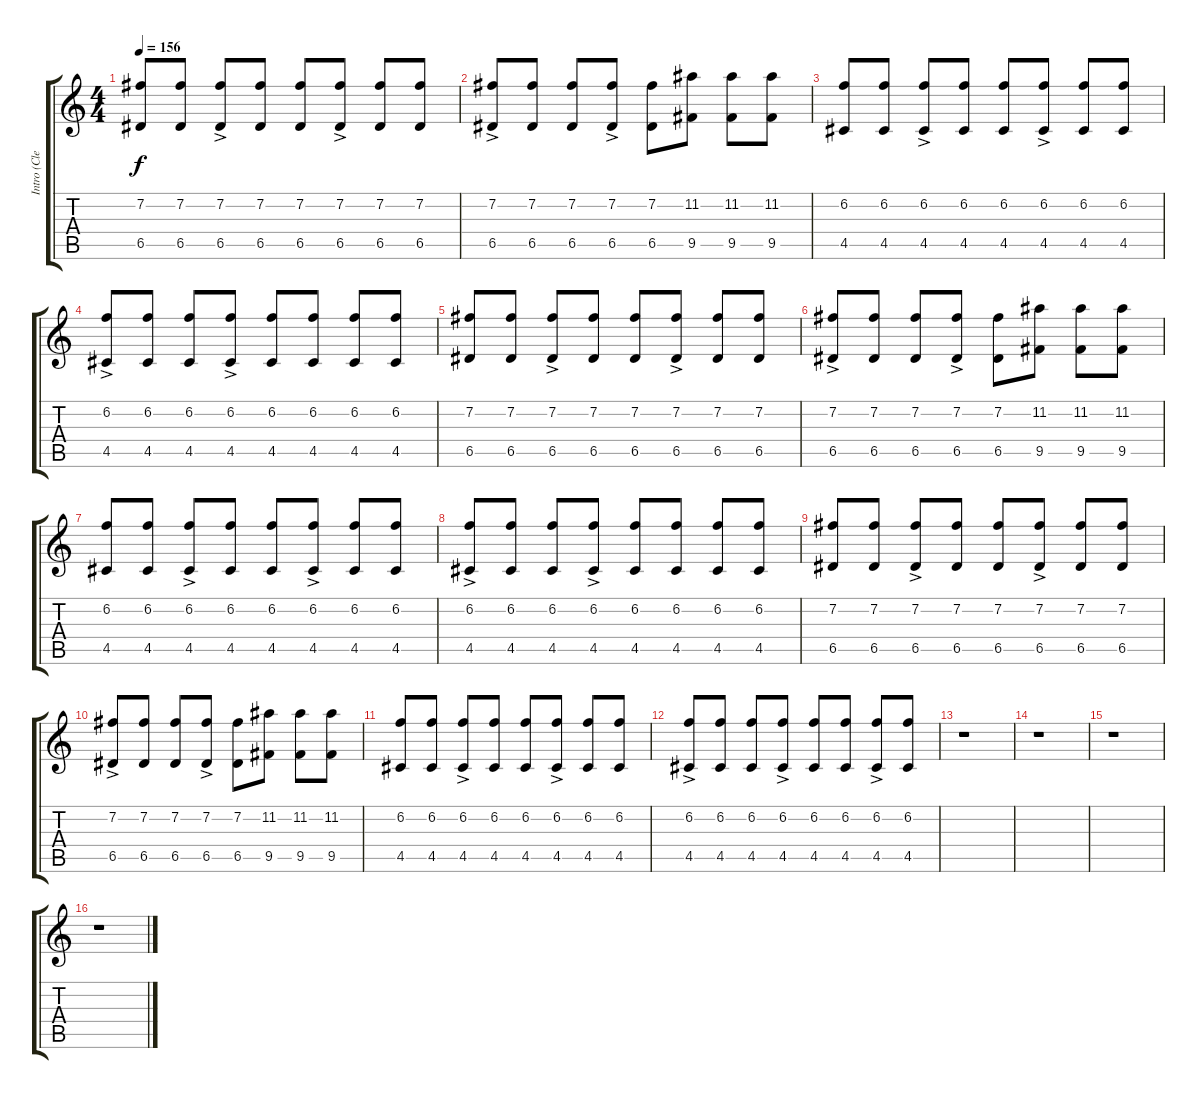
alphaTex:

\track ("Intro (Clean)" "Intro (Cle") {instrument electricguitarjazz}
\staff {score tabs}
\tuning (E4 B3 G3 D3 A2 E2) {hide}
\ts (4 4)
\tempo 156
\clef g2
\ks c
(7.2 6.5).8{dy f instrument electricguitarjazz} (7.2 6.5).8 (7.2{ac} 6.5{ac}).8 (7.2 6.5).8 (7.2 6.5).8 (7.2{ac} 6.5{ac}).8 (7.2 6.5).8 (7.2 6.5).8 |
(7.2{ac} 6.5{ac}).8 (7.2 6.5).8 (7.2 6.5).8 (7.2{ac} 6.5{ac}).8 (7.2 6.5).8 (11.2 9.5).8 (11.2 9.5).8 (11.2 9.5).8 |
(6.2 4.5).8 (6.2 4.5).8 (6.2{ac} 4.5{ac}).8 (6.2 4.5).8 (6.2 4.5).8 (6.2{ac} 4.5{ac}).8 (6.2 4.5).8 (6.2 4.5).8 |
(6.2{ac} 4.5{ac}).8 (6.2 4.5).8 (6.2 4.5).8 (6.2{ac} 4.5{ac}).8 (6.2 4.5).8 (6.2 4.5).8 (6.2 4.5).8 (6.2 4.5).8 |
(7.2 6.5).8 (7.2 6.5).8 (7.2{ac} 6.5{ac}).8 (7.2 6.5).8 (7.2 6.5).8 (7.2{ac} 6.5{ac}).8 (7.2 6.5).8 (7.2 6.5).8 |
(7.2{ac} 6.5{ac}).8 (7.2 6.5).8 (7.2 6.5).8 (7.2{ac} 6.5{ac}).8 (7.2 6.5).8 (11.2 9.5).8 (11.2 9.5).8 (11.2 9.5).8 |
(6.2 4.5).8 (6.2 4.5).8 (6.2{ac} 4.5{ac}).8 (6.2 4.5).8 (6.2 4.5).8 (6.2{ac} 4.5{ac}).8 (6.2 4.5).8 (6.2 4.5).8 |
(6.2{ac} 4.5{ac}).8 (6.2 4.5).8 (6.2 4.5).8 (6.2{ac} 4.5{ac}).8 (6.2 4.5).8 (6.2 4.5).8 (6.2 4.5).8 (6.2 4.5).8 |
(7.2 6.5).8 (7.2 6.5).8 (7.2{ac} 6.5{ac}).8 (7.2 6.5).8 (7.2 6.5).8 (7.2{ac} 6.5{ac}).8 (7.2 6.5).8 (7.2 6.5).8 |
(7.2{ac} 6.5{ac}).8 (7.2 6.5).8 (7.2 6.5).8 (7.2{ac} 6.5{ac}).8 (7.2 6.5).8 (11.2 9.5).8 (11.2 9.5).8 (11.2 9.5).8 |
(6.2 4.5).8 (6.2 4.5).8 (6.2{ac} 4.5{ac}).8 (6.2 4.5).8 (6.2 4.5).8 (6.2{ac} 4.5{ac}).8 (6.2 4.5).8 (6.2 4.5).8 |
(6.2{ac} 4.5{ac}).8 (6.2 4.5).8 (6.2 4.5).8 (6.2{ac} 4.5{ac}).8 (6.2 4.5).8 (6.2 4.5).8 (6.2{ac} 4.5{ac}).8 (6.2 4.5).8 |
r.1 |
r.1 |
r.1 |
r.1
